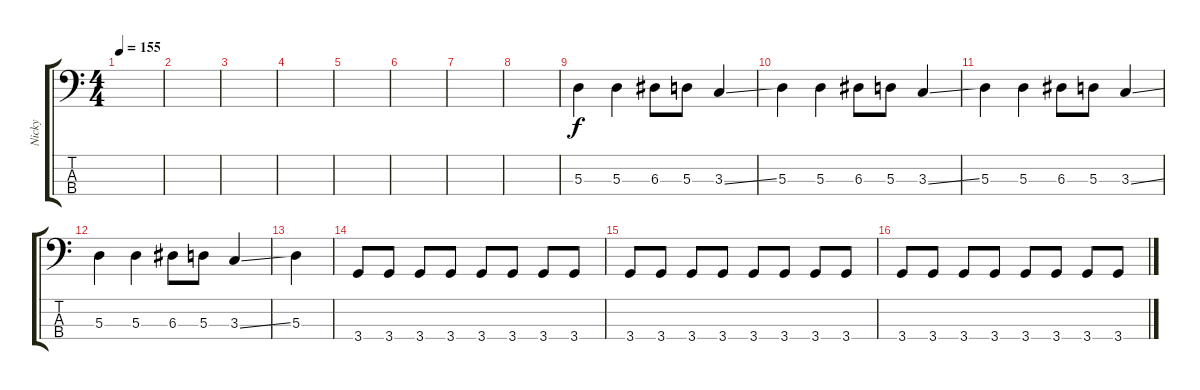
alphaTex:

\track ("Nicky" "Nicky") {instrument electricbasspick}
\staff {score tabs}
\tuning (G2 D2 A1 E1) {hide}
\ts (4 4)
\tempo 155
\clef f4
\ks c
|
|
|
|
|
|
|
|
5.3.4 5.3.4 6.3.8 5.3.8 3.3{ss}.4 |
5.3.4 5.3.4 6.3.8 5.3.8 3.3{ss}.4 |
5.3.4 5.3.4 6.3.8 5.3.8 3.3{ss}.4 |
5.3.4 5.3.4 6.3.8 5.3.8 3.3{ss}.4 |
5.3.4 |
3.4.8 3.4.8 3.4.8 3.4.8 3.4.8 3.4.8 3.4.8 3.4.8 |
3.4.8 3.4.8 3.4.8 3.4.8 3.4.8 3.4.8 3.4.8 3.4.8 |
3.4.8 3.4.8 3.4.8 3.4.8 3.4.8 3.4.8 3.4.8 3.4.8
